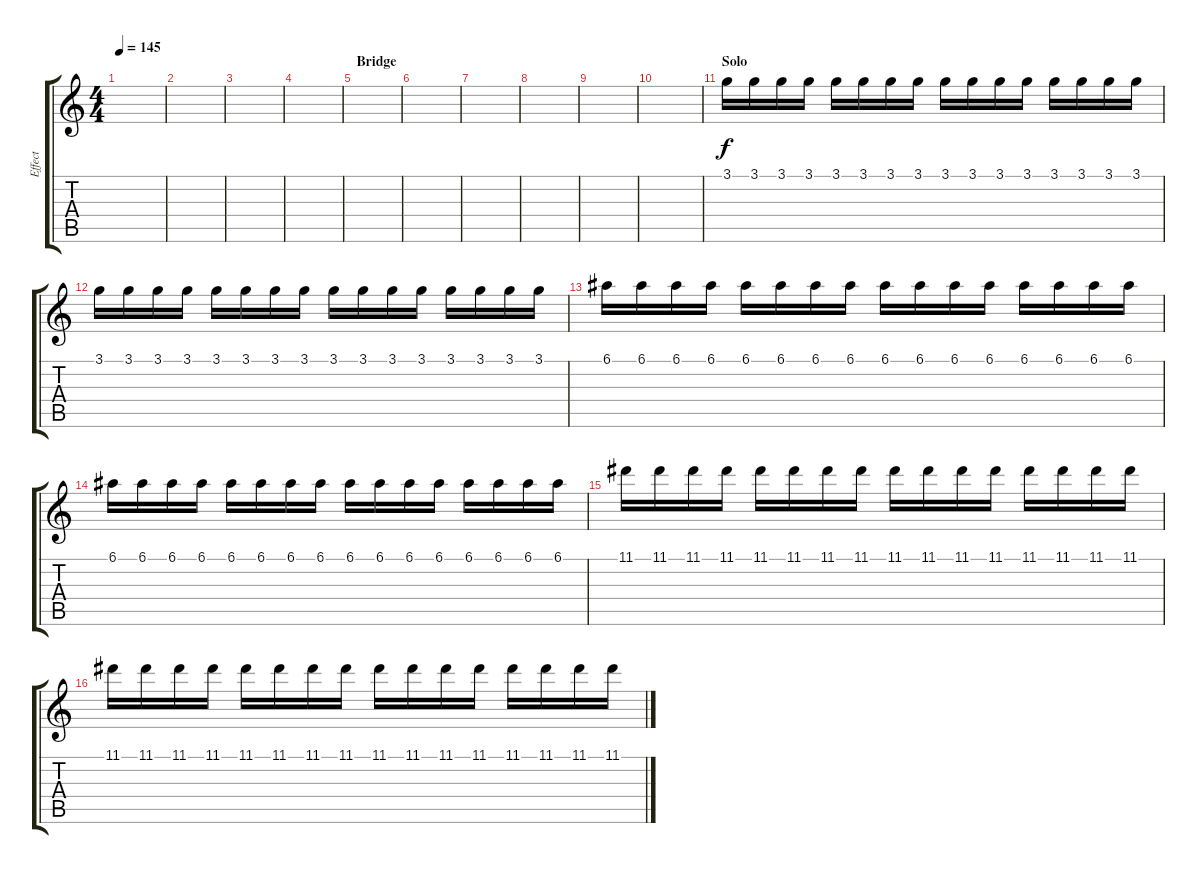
\track ("Effect" "Effect") {instrument guitarharmonics}
\staff {score tabs}
\tuning (E4 B3 G3 D3 A2 E2) {hide}
\ts (4 4)
\tempo 145
\clef g2
\ks c
|
|
|
|
\section ("" "Bridge")
|
|
|
|
|
|
\section ("" "Solo")
3.1.16 3.1.16 3.1.16 3.1.16 3.1.16 3.1.16 3.1.16 3.1.16 3.1.16 3.1.16 3.1.16 3.1.16 3.1.16 3.1.16 3.1.16 3.1.16 |
3.1.16 3.1.16 3.1.16 3.1.16 3.1.16 3.1.16 3.1.16 3.1.16 3.1.16 3.1.16 3.1.16 3.1.16 3.1.16 3.1.16 3.1.16 3.1.16 |
6.1.16 6.1.16 6.1.16 6.1.16 6.1.16 6.1.16 6.1.16 6.1.16 6.1.16 6.1.16 6.1.16 6.1.16 6.1.16 6.1.16 6.1.16 6.1.16 |
6.1.16 6.1.16 6.1.16 6.1.16 6.1.16 6.1.16 6.1.16 6.1.16 6.1.16 6.1.16 6.1.16 6.1.16 6.1.16 6.1.16 6.1.16 6.1.16 |
11.1.16 11.1.16 11.1.16 11.1.16 11.1.16 11.1.16 11.1.16 11.1.16 11.1.16 11.1.16 11.1.16 11.1.16 11.1.16 11.1.16 11.1.16 11.1.16 |
11.1.16 11.1.16 11.1.16 11.1.16 11.1.16 11.1.16 11.1.16 11.1.16 11.1.16 11.1.16 11.1.16 11.1.16 11.1.16 11.1.16 11.1.16 11.1.16
